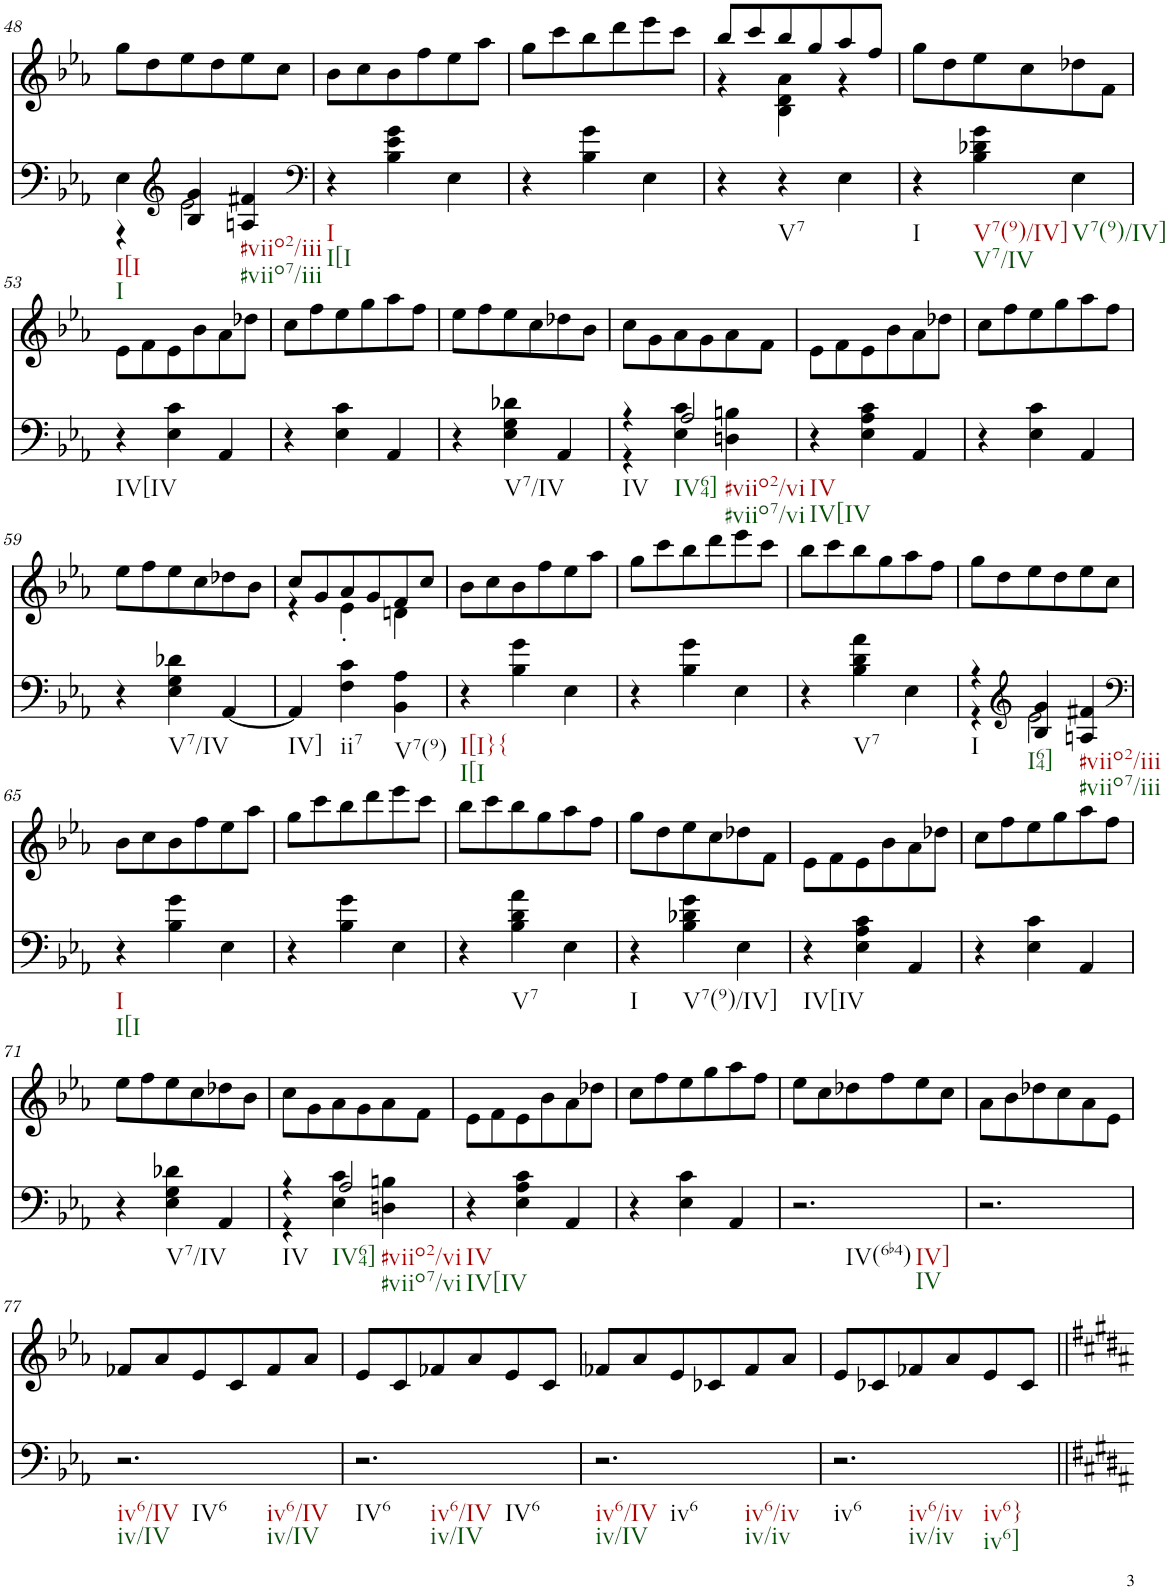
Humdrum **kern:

**kern	**kern
*part2	*part1
*staff2	*staff1
*I"Piano	*I"Piano
*I'Pno	*I'Pno
!!LO:PB:g=z
*clefF4	*clefG2
*k[b-e-a-]	*k[b-e-a-]
*M3/4	*M3/4
=48	=48
*^	*
!LO:TX:b:t=I[I	!	!
!LO:TX:b:t=I	!	!
4E-\	4r	8gg\L
.	.	8dd\
*clefG2	*	*
!LO:TX:b:t=#viio2/iii	!	!
!LO:TX:b:t=#viio7/iii	!	!
2e-\	4B-/ 4g/	8ee-\
.	.	8dd\
.	4An/ 4f#X/	8ee-\
.	.	8cc\J
*v	*v	*
=49	=49
*clefF4	*
!LO:TX:b:t=I	!
!LO:TX:b:t=I[I	!
4r	8b-\L
.	8cc\
4B-\ 4e-\ 4g\	8b-\
.	8ff\
4E-\	8ee-\
.	8aa-\J
=50	=50
4r	8gg\L
.	8ccc\
4B-\ 4g\	8bb-\
.	8ddd\
4E-\	8eee-\
.	8ccc\J
=51	=51
*	*^
4r	8bb-/L	4r
.	8ccc/	.
!LO:TX:b:t=V7	!	!
4r	8bb-/	4B-\ 4d\ 4a-\
.	8gg/	.
4E-\	8aa-/	4r
.	8ff/J	.
*	*v	*v
=52	=52
!LO:TX:b:t=I	!
4r	8gg\L
.	8dd\
!LO:TX:b:t=V7(9)/IV]	!
!LO:TX:b:t=V7/IV	!
4B-\ 4d-X\ 4g\	8ee-\
.	8cc\
!LO:TX:b:t=V7(9)/IV]	!
4E-\	8dd-X\
.	8f\J
!!LO:LB:g=z
=53	=53
!LO:TX:b:t=IV[IV	!
4r	8e-\L
.	8f\
4E-\ 4c\	8e-\
.	8b-\
4AA-/	8a-\
.	8dd-X\J
=54	=54
4r	8cc\L
.	8ff\
4E-\ 4c\	8ee-\
.	8gg\
4AA-/	8aa-\
.	8ff\J
=55	=55
4r	8ee-\L
.	8ff\
!LO:TX:b:t=V7/IV	!
4E-\ 4G\ 4d-X\	8ee-\
.	8cc\
4AA-/	8dd-X\
.	8b-\J
=56	=56
*^	*
!LO:TX:b:t=IV	!	!
4r	4r	8cc\L
.	.	8g\
!LO:TX:b:t=IV64]	!	!
!LO:TX:b:t=#viio2/vi	!	!
!LO:TX:b:t=#viio7/vi	!	!
2A-/	4E-\ 4c\	8a-\
.	.	8g\
.	4Dn\ 4Bn\	8a-\
.	.	8f\J
*v	*v	*
=57	=57
!LO:TX:b:t=IV	!
!LO:TX:b:t=IV[IV	!
4r	8e-\L
.	8f\
4E-\ 4A-\ 4c\	8e-\
.	8b-\
4AA-/	8a-\
.	8dd-X\J
=58	=58
4r	8cc\L
.	8ff\
4E-\ 4c\	8ee-\
.	8gg\
4AA-/	8aa-\
.	8ff\J
!!LO:LB:g=z
=59	=59
4r	8ee-\L
.	8ff\
!LO:TX:b:t=V7/IV	!
4E-\ 4G\ 4d-X\	8ee-\
.	8cc\
[4AA-/	8dd-X\
.	8b-\J
=60	=60
*	*^
!LO:TX:b:t=IV]	!	!
4AA-/]	8cc/L	4r
.	8g/	.
!LO:TX:b:t=ii7	!	!
4F\ 4c\	8a-/	4e-'\
.	8g/	.
!LO:TX:b:t=V7(9)	!	!
4BB-\ 4A-\	8f/	4dn\
.	8cc/J	.
*	*v	*v
=61	=61
!LO:TX:b:t=I[I}{	!
!LO:TX:b:t=I[I	!
4r	8b-\L
.	8cc\
4B-\ 4g\	8b-\
.	8ff\
4E-\	8ee-\
.	8aa-\J
=62	=62
4r	8gg\L
.	8ccc\
4B-\ 4g\	8bb-\
.	8ddd\
4E-\	8eee-\
.	8ccc\J
=63	=63
4r	8bb-\L
.	8ccc\
!LO:TX:b:t=V7	!
4B-\ 4d\ 4a-\	8bb-\
.	8gg\
4E-\	8aa-\
.	8ff\J
=64	=64
*^	*
!LO:TX:b:t=I	!	!
4r	4r	8gg\L
.	.	8dd\
*clefG2	*	*
!LO:TX:b:t=I64]	!	!
4B-/ 4g/	2e-\	8ee-\
.	.	8dd\
!LO:TX:b:t=#viio2/iii	!	!
!LO:TX:b:t=#viio7/iii	!	!
4An/ 4f#X/	.	8ee-\
.	.	8cc\J
*v	*v	*
!!LO:LB:g=z
=65	=65
*clefF4	*
!LO:TX:b:t=I	!
!LO:TX:b:t=I[I	!
4r	8b-\L
.	8cc\
4B-\ 4g\	8b-\
.	8ff\
4E-\	8ee-\
.	8aa-\J
=66	=66
4r	8gg\L
.	8ccc\
4B-\ 4g\	8bb-\
.	8ddd\
4E-\	8eee-\
.	8ccc\J
=67	=67
4r	8bb-\L
.	8ccc\
!LO:TX:b:t=V7	!
4B-\ 4d\ 4a-\	8bb-\
.	8gg\
4E-\	8aa-\
.	8ff\J
=68	=68
!LO:TX:b:t=I	!
4r	8gg\L
.	8dd\
!LO:TX:b:t=V7(9)/IV]	!
4B-\ 4d-X\ 4g\	8ee-\
.	8cc\
4E-\	8dd-X\
.	8f\J
=69	=69
!LO:TX:b:t=IV[IV	!
4r	8e-\L
.	8f\
4E-\ 4A-\ 4c\	8e-\
.	8b-\
4AA-/	8a-\
.	8dd-X\J
=70	=70
4r	8cc\L
.	8ff\
4E-\ 4c\	8ee-\
.	8gg\
4AA-/	8aa-\
.	8ff\J
!!LO:LB:g=z
=71	=71
4r	8ee-\L
.	8ff\
!LO:TX:b:t=V7/IV	!
4E-\ 4G\ 4d-X\	8ee-\
.	8cc\
4AA-/	8dd-X\
.	8b-\J
=72	=72
*^	*
!LO:TX:b:t=IV	!	!
4r	4r	8cc\L
.	.	8g\
!LO:TX:b:t=IV64]	!	!
!LO:TX:b:t=#viio2/vi	!	!
!LO:TX:b:t=#viio7/vi	!	!
2A-/	4E-\ 4c\	8a-\
.	.	8g\
.	4Dn\ 4Bn\	8a-\
.	.	8f\J
*v	*v	*
=73	=73
!LO:TX:b:t=IV	!
!LO:TX:b:t=IV[IV	!
4r	8e-\L
.	8f\
4E-\ 4A-\ 4c\	8e-\
.	8b-\
4AA-/	8a-\
.	8dd-X\J
=74	=74
4r	8cc\L
.	8ff\
4E-\ 4c\	8ee-\
.	8gg\
4AA-/	8aa-\
.	8ff\J
=75	=75
!LO:TX:b:t=IV(6b4)	!
!LO:TX:b:t=IV]	!
!LO:TX:b:t=IV	!
2.r	8ee-\L
.	8cc\
.	8dd-X\
.	8ff\
.	8ee-\
.	8cc\J
=76	=76
2.r	8a-\L
.	8b-\
.	8dd-X\
.	8cc\
.	8a-\
.	8e-\J
!!LO:LB:g=z
=77	=77
!LO:TX:b:t=iv6/IV	!
!LO:TX:b:t=iv/IV	!
!LO:TX:b:t=IV6	!
!LO:TX:b:t=iv6/IV	!
!LO:TX:b:t=iv/IV	!
2.r	8f-X/L
.	8a-/
.	8e-/
.	8c/
.	8f-/
.	8a-/J
=78	=78
!LO:TX:b:t=IV6	!
!LO:TX:b:t=iv6/IV	!
!LO:TX:b:t=iv/IV	!
!LO:TX:b:t=IV6	!
2.r	8e-/L
.	8c/
.	8f-X/
.	8a-/
.	8e-/
.	8c/J
=79	=79
!LO:TX:b:t=iv6/IV	!
!LO:TX:b:t=iv/IV	!
!LO:TX:b:t=iv6	!
!LO:TX:b:t=iv6/iv	!
!LO:TX:b:t=iv/iv	!
2.r	8f-X/L
.	8a-/
.	8e-/
.	8c-X/
.	8f-/
.	8a-/J
=80	=80
!LO:TX:b:t=iv6	!
!LO:TX:b:t=iv6/iv	!
!LO:TX:b:t=iv/iv	!
!LO:TX:b:t=iv6}	!
!LO:TX:b:t=iv6]	!
2.r	8e-/L
.	8c-X/
.	8f-X/
.	8a-/
.	8e-/
.	8c-/J
=||	=||
*-	*-
